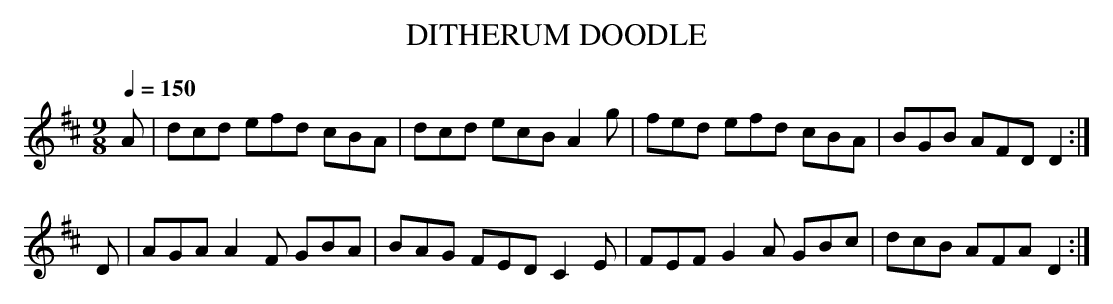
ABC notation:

X:1
T:DITHERUM DOODLE
Y:"allegretto"
Q:1/4=150
M:9/8
L:1/8
K:D
A|dcd efd cBA|dcd ecB A2g|fed efd cBA|BGB AFD D2 :|
D|AGA A2F GBA|BAG FED C2E|FEF G2A GBc|dcB AFA D2 :|
